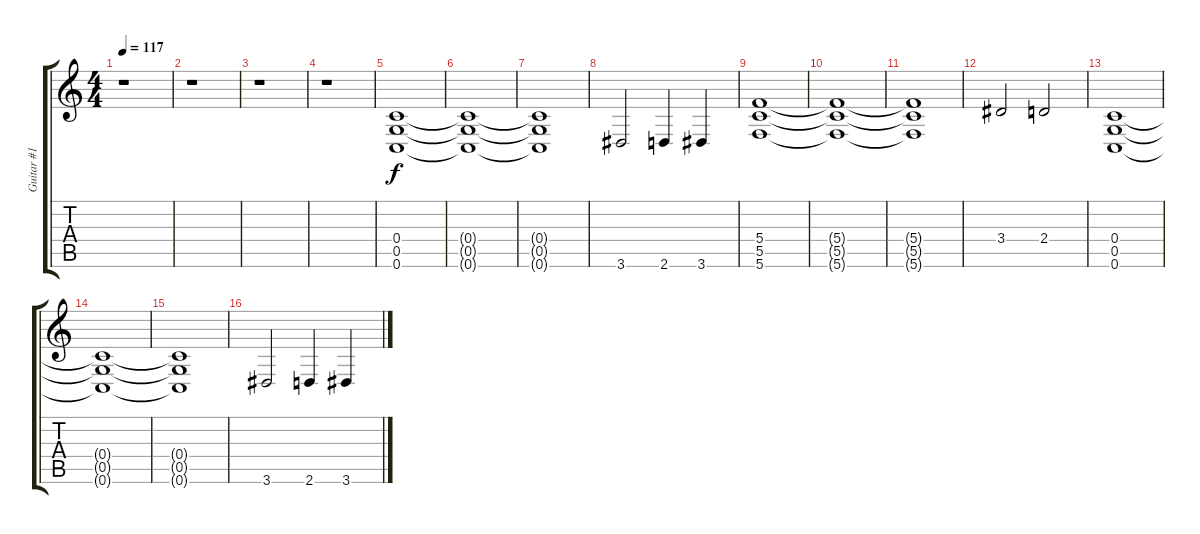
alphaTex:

\track ("Guitar #1" "Guitar #1") {instrument distortionguitar}
\staff {score tabs}
\tuning (D4 A3 F3 C3 G2 C2) {hide}
\ts (4 4)
\tempo 117
\clef g2
\ks c
r.1{dy f} |
r.1 |
r.1 |
r.1 |
(0.4 0.5 0.6).1 |
(0.4{t} 0.5{t} 0.6{t}).1 |
(0.4{t} 0.5{t} 0.6{t}).1 |
3.6.2 2.6.4 3.6.4 |
(5.4 5.5 5.6).1 |
(5.4{t} 5.5{t} 5.6{t}).1 |
(5.4{t} 5.5{t} 5.6{t}).1 |
3.4.2 2.4.2 |
(0.4 0.5 0.6).1 |
(0.4{t} 0.5{t} 0.6{t}).1 |
(0.4{t} 0.5{t} 0.6{t}).1 |
3.6.2 2.6.4 3.6.4
